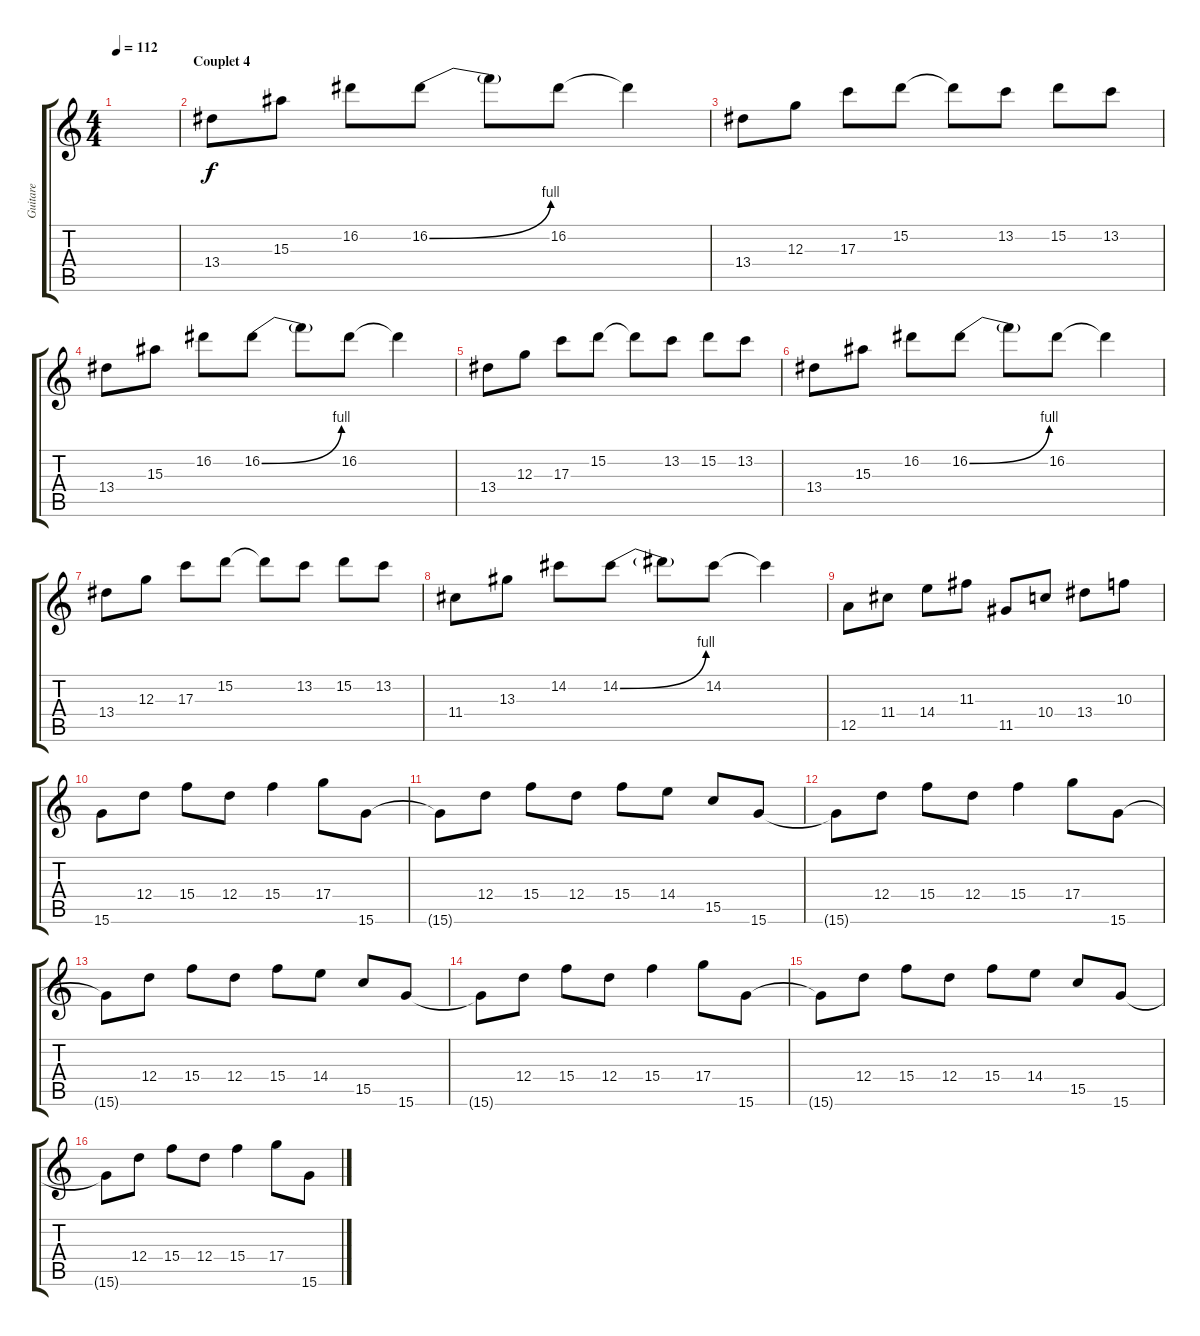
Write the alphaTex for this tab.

\track ("Guitare" "Guitare") {instrument overdrivenguitar}
\staff {score tabs}
\tuning (E4 B3 G3 D3 A2 E2) {hide}
\ts (4 4)
\tempo 112
\clef g2
\ks c
|
\section ("" "Couplet 4")
13.4.8 15.3.8 16.2.8 16.2{be (bend 0 0 60 4)}.8 16.2{t}.8 16.2.8 16.2{t}.4 |
13.4.8 12.3.8 17.3.8 15.2.8 15.2{t}.8 13.2.8 15.2.8 13.2.8 |
13.4.8 15.3.8 16.2.8 16.2{be (bend 0 0 60 4)}.8 16.2{t}.8 16.2.8 16.2{t}.4 |
13.4.8 12.3.8 17.3.8 15.2.8 15.2{t}.8 13.2.8 15.2.8 13.2.8 |
13.4.8 15.3.8 16.2.8 16.2{be (bend 0 0 60 4)}.8 16.2{t}.8 16.2.8 16.2{t}.4 |
13.4.8 12.3.8 17.3.8 15.2.8 15.2{t}.8 13.2.8 15.2.8 13.2.8 |
11.4.8 13.3.8 14.2.8 14.2{be (bend 0 0 60 4)}.8 14.2{t}.8 14.2.8 14.2{t}.4 |
12.5.8 11.4.8 14.4.8 11.3.8 11.5.8 10.4.8 13.4.8 10.3.8 |
15.6.8{volume 15 instrument distortionguitar} 12.4.8 15.4.8 12.4.8 15.4.4 17.4.8 15.6.8 |
15.6{t}.8 12.4.8 15.4.8 12.4.8 15.4.8 14.4.8 15.5.8 15.6.8 |
15.6{t}.8 12.4.8 15.4.8 12.4.8 15.4.4 17.4.8 15.6.8 |
15.6{t}.8 12.4.8 15.4.8 12.4.8 15.4.8 14.4.8 15.5.8 15.6.8 |
15.6{t}.8 12.4.8 15.4.8 12.4.8 15.4.4 17.4.8 15.6.8 |
15.6{t}.8 12.4.8 15.4.8 12.4.8 15.4.8 14.4.8 15.5.8 15.6.8 |
15.6{t}.8 12.4.8 15.4.8 12.4.8 15.4.4 17.4.8 15.6.8
